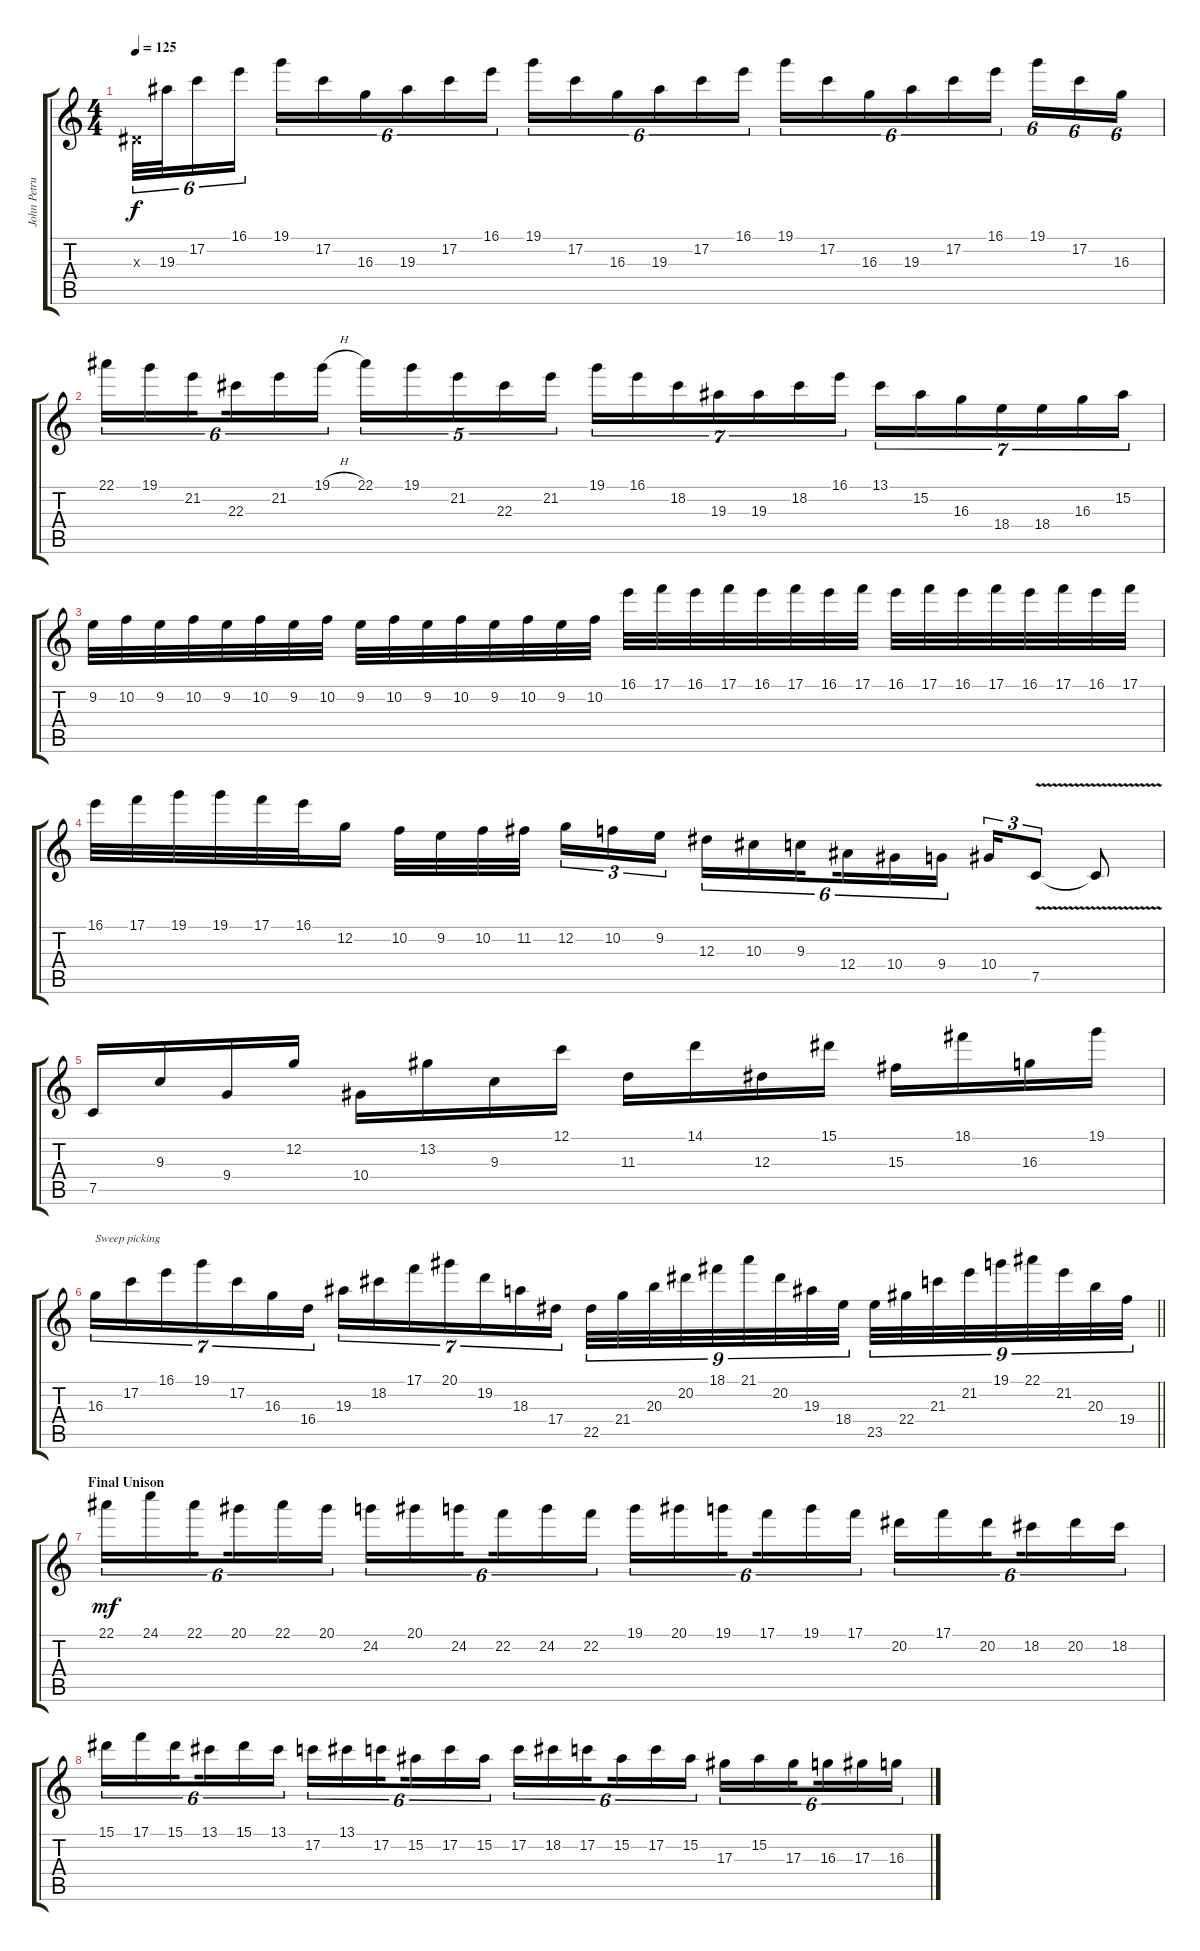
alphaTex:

\track ("John Petrucci" "John Petru") {instrument distortionguitar}
\staff {score tabs}
\tuning (C4 G3 Eb3 Bb2 F2 C2) {hide}
\ts (4 4)
\tempo 125
\clef g2
\ks c
0.3{x}.32{tu (6 4) dy f} 19.3.32{tu (6 4)} 17.2.16{tu (6 4)} 16.1.16{tu (6 4) beam splitsecondary} 19.1.16{tu (6 4)} 17.2.16{tu (6 4)} 16.3.16{tu (6 4)} 19.3.16{tu (6 4)} 17.2.16{tu (6 4)} 16.1.16{tu (6 4) beam splitsecondary} 19.1.16{tu (6 4)} 17.2.16{tu (6 4)} 16.3.16{tu (6 4)} 19.3.16{tu (6 4)} 17.2.16{tu (6 4)} 16.1.16{tu (6 4) beam splitsecondary} 19.1.16{tu (6 4)} 17.2.16{tu (6 4)} 16.3.16{tu (6 4)} 19.3.16{tu (6 4)} 17.2.16{tu (6 4)} 16.1.16{tu (6 4) beam splitsecondary} 19.1.16{tu (6 4)} 17.2.16{tu (6 4)} 16.3.16{tu (6 4)} |
22.1.16{tu (6 4)} 19.1.16{tu (6 4)} 21.2.16{tu (6 4) beam splitsecondary} 22.3.16{tu (6 4)} 21.2.16{tu (6 4)} 19.1{h}.16{tu (6 4)} 22.1.16{tu (5 4)} 19.1.16{tu (5 4)} 21.2.16{tu (5 4)} 22.3.16{tu (5 4)} 21.2.16{tu (5 4)} 19.1.16{tu (7 4)} 16.1.16{tu (7 4)} 18.2.16{tu (7 4)} 19.3.16{tu (7 4)} 19.3.16{tu (7 4)} 18.2.16{tu (7 4)} 16.1.16{tu (7 4)} 13.1.16{tu (7 4)} 15.2.16{tu (7 4)} 16.3.16{tu (7 4)} 18.4.16{tu (7 4)} 18.4.16{tu (7 4)} 16.3.16{tu (7 4)} 15.2.16{tu (7 4)} |
9.2.32 10.2.32 9.2.32 10.2.32 9.2.32 10.2.32 9.2.32 10.2.32 9.2.32 10.2.32 9.2.32 10.2.32 9.2.32 10.2.32 9.2.32 10.2.32 16.1.32 17.1.32 16.1.32 17.1.32 16.1.32 17.1.32 16.1.32 17.1.32 16.1.32 17.1.32 16.1.32 17.1.32 16.1.32 17.1.32 16.1.32 17.1.32 |
16.1.32 17.1.32 19.1.32 19.1.32 17.1.32 16.1.32 12.2.16 10.2.32 9.2.32 10.2.32 11.2.32{beam splitsecondary} 12.2.16{tu (3 2)} 10.2.16{tu (3 2)} 9.2.16{tu (3 2)} 12.3.16{tu (6 4)} 10.3.16{tu (6 4)} 9.3.16{tu (6 4) beam splitsecondary} 12.4.16{tu (6 4)} 10.4.16{tu (6 4)} 9.4.16{tu (6 4)} 10.4.16{tu (3 2)} 7.5{v}.8{tu (3 2)} 7.5{t}.8 |
7.5.16 9.3.16 9.4.16 12.2.16 10.4.16 13.2.16 9.3.16 12.1.16 11.3.16 14.1.16 12.3.16 15.1.16 15.3.16 18.1.16 16.3.16 19.1.16 |
\barLineRight lightlight
16.3.16{tu (7 4) txt "Sweep picking"} 17.2.16{tu (7 4)} 16.1.16{tu (7 4)} 19.1.16{tu (7 4)} 17.2.16{tu (7 4)} 16.3.16{tu (7 4)} 16.4.16{tu (7 4)} 19.3.16{tu (7 4)} 18.2.16{tu (7 4)} 17.1.16{tu (7 4)} 20.1.16{tu (7 4)} 19.2.16{tu (7 4)} 18.3.16{tu (7 4)} 17.4.16{tu (7 4)} 22.5.32{tu (9 8)} 21.4.32{tu (9 8)} 20.3.32{tu (9 8)} 20.2.32{tu (9 8)} 18.1.32{tu (9 8)} 21.1.32{tu (9 8)} 20.2.32{tu (9 8)} 19.3.32{tu (9 8)} 18.4.32{tu (9 8)} 23.5.32{tu (9 8)} 22.4.32{tu (9 8)} 21.3.32{tu (9 8)} 21.2.32{tu (9 8)} 19.1.32{tu (9 8)} 22.1.32{tu (9 8)} 21.2.32{tu (9 8)} 20.3.32{tu (9 8)} 19.4.32{tu (9 8)} |
\section ("" "Final Unison")
22.1.16{tu (6 4) dy mf balance 4} 24.1.16{tu (6 4)} 22.1.16{tu (6 4) beam splitsecondary} 20.1.16{tu (6 4)} 22.1.16{tu (6 4)} 20.1.16{tu (6 4)} 24.2.16{tu (6 4)} 20.1.16{tu (6 4)} 24.2.16{tu (6 4) beam splitsecondary} 22.2.16{tu (6 4)} 24.2.16{tu (6 4)} 22.2.16{tu (6 4)} 19.1.16{tu (6 4)} 20.1.16{tu (6 4)} 19.1.16{tu (6 4) beam splitsecondary} 17.1.16{tu (6 4)} 19.1.16{tu (6 4)} 17.1.16{tu (6 4)} 20.2.16{tu (6 4)} 17.1.16{tu (6 4)} 20.2.16{tu (6 4) beam splitsecondary} 18.2.16{tu (6 4)} 20.2.16{tu (6 4)} 18.2.16{tu (6 4)} |
15.1.16{tu (6 4)} 17.1.16{tu (6 4)} 15.1.16{tu (6 4) beam splitsecondary} 13.1.16{tu (6 4)} 15.1.16{tu (6 4)} 13.1.16{tu (6 4)} 17.2.16{tu (6 4)} 13.1.16{tu (6 4)} 17.2.16{tu (6 4) beam splitsecondary} 15.2.16{tu (6 4)} 17.2.16{tu (6 4)} 15.2.16{tu (6 4)} 17.2.16{tu (6 4)} 18.2.16{tu (6 4)} 17.2.16{tu (6 4) beam splitsecondary} 15.2.16{tu (6 4)} 17.2.16{tu (6 4)} 15.2.16{tu (6 4)} 17.3.16{tu (6 4)} 15.2.16{tu (6 4)} 17.3.16{tu (6 4) beam splitsecondary} 16.3.16{tu (6 4)} 17.3.16{tu (6 4)} 16.3.16{tu (6 4)}
